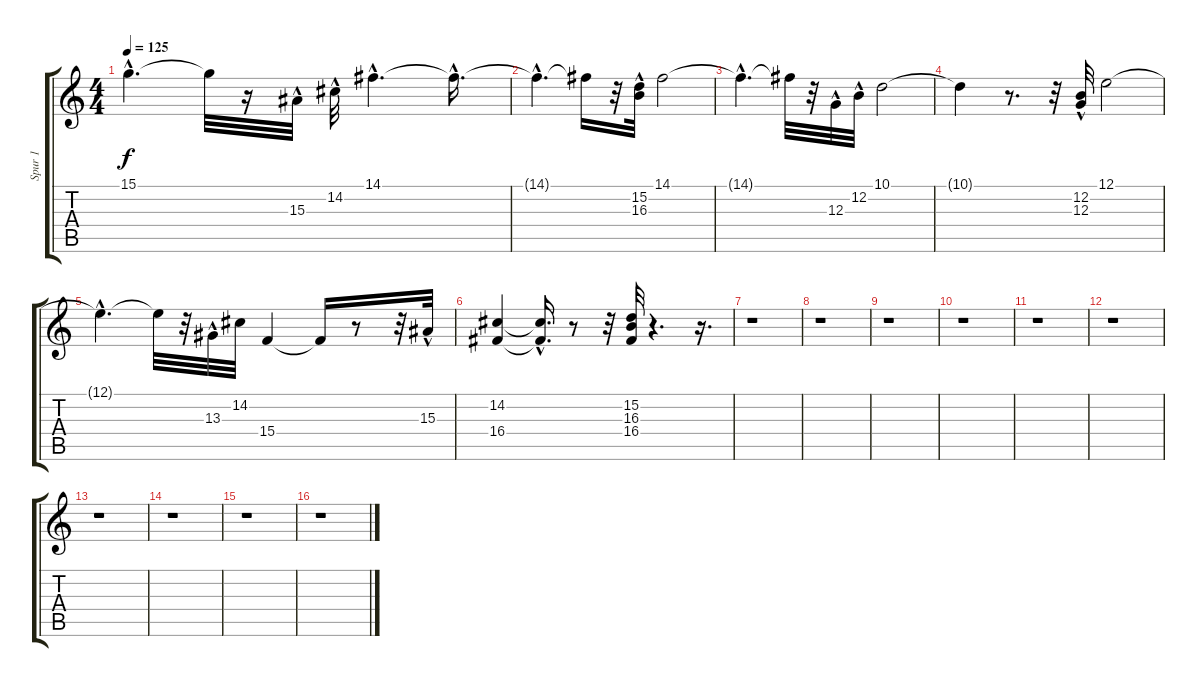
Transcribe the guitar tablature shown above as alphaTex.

\track ("Spur 1" "Spur 1") {instrument acousticgrandpiano}
\staff {score tabs}
\tuning (E4 B3 G3 D3 A2 E2) {hide}
\ts (4 4)
\tempo 125
\clef g2
\ks c
15.1{hac t}.4{d dy f} 15.1{t}.32 r.16 15.3{hac}.32 14.2{hac}.32 14.1{hac}.4{d} 14.1{hac t}.16{d} |
14.1{hac t}.4{d} 14.1{t}.16 r.32 (15.2{hac} 16.3{hac}).32 14.1.2 |
14.1{hac t}.4{d} 14.1{t}.32 r.32 12.3{hac}.32 12.2{hac}.32 10.1.2 |
10.1{t}.4 r.8{d} r.32 (12.2{hac} 12.3{hac}).32 12.1.2 |
12.1{hac t}.4{d} 12.1{t}.32 r.32 13.3{hac}.32 14.2.32 15.4.4 15.4{t}.16 r.8 r.32 15.3{hac}.32 |
(14.2 16.4).4 (14.2{hac t} 16.4{hac t}).16{d} r.8 r.32 (15.2 16.3 16.4).32 r.4{d} r.16{d} |
r.1 |
r.1 |
r.1 |
r.1 |
r.1 |
r.1 |
r.1 |
r.1 |
r.1 |
r.1
